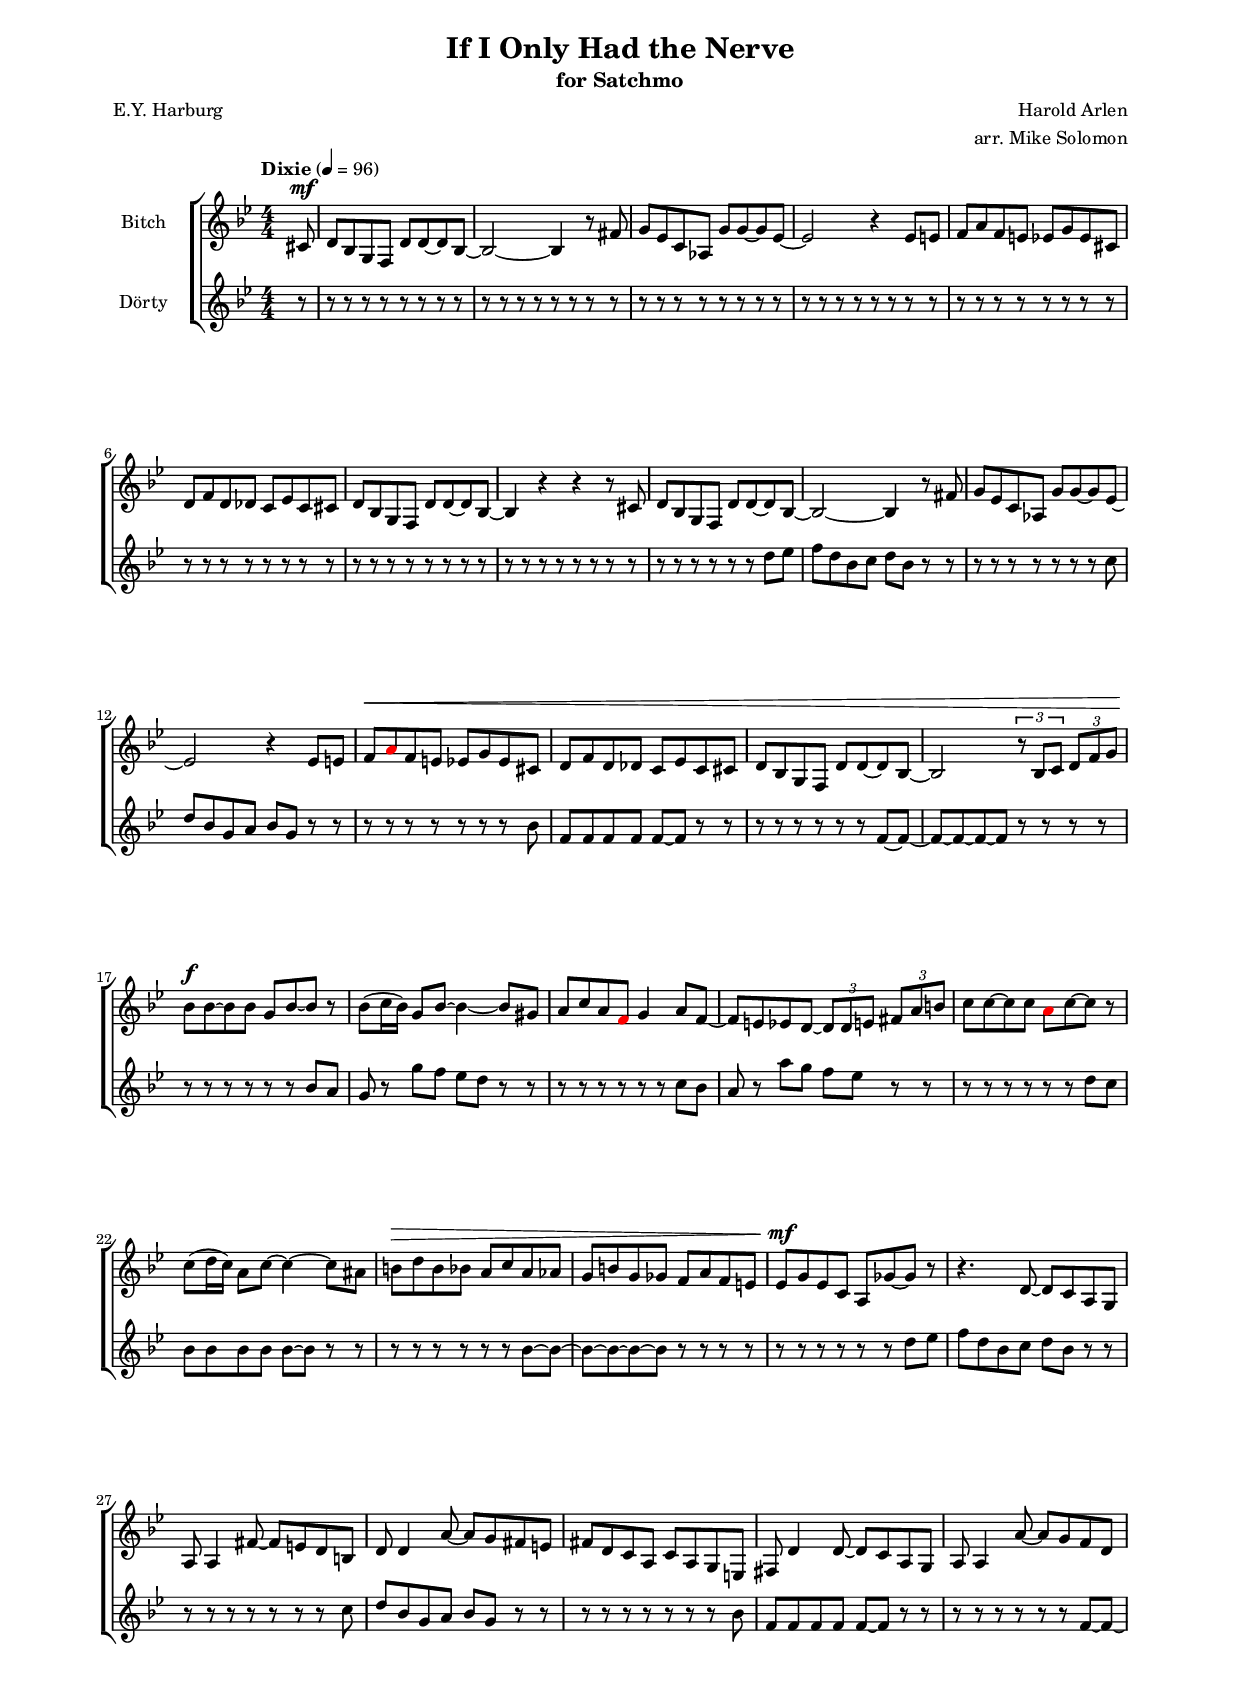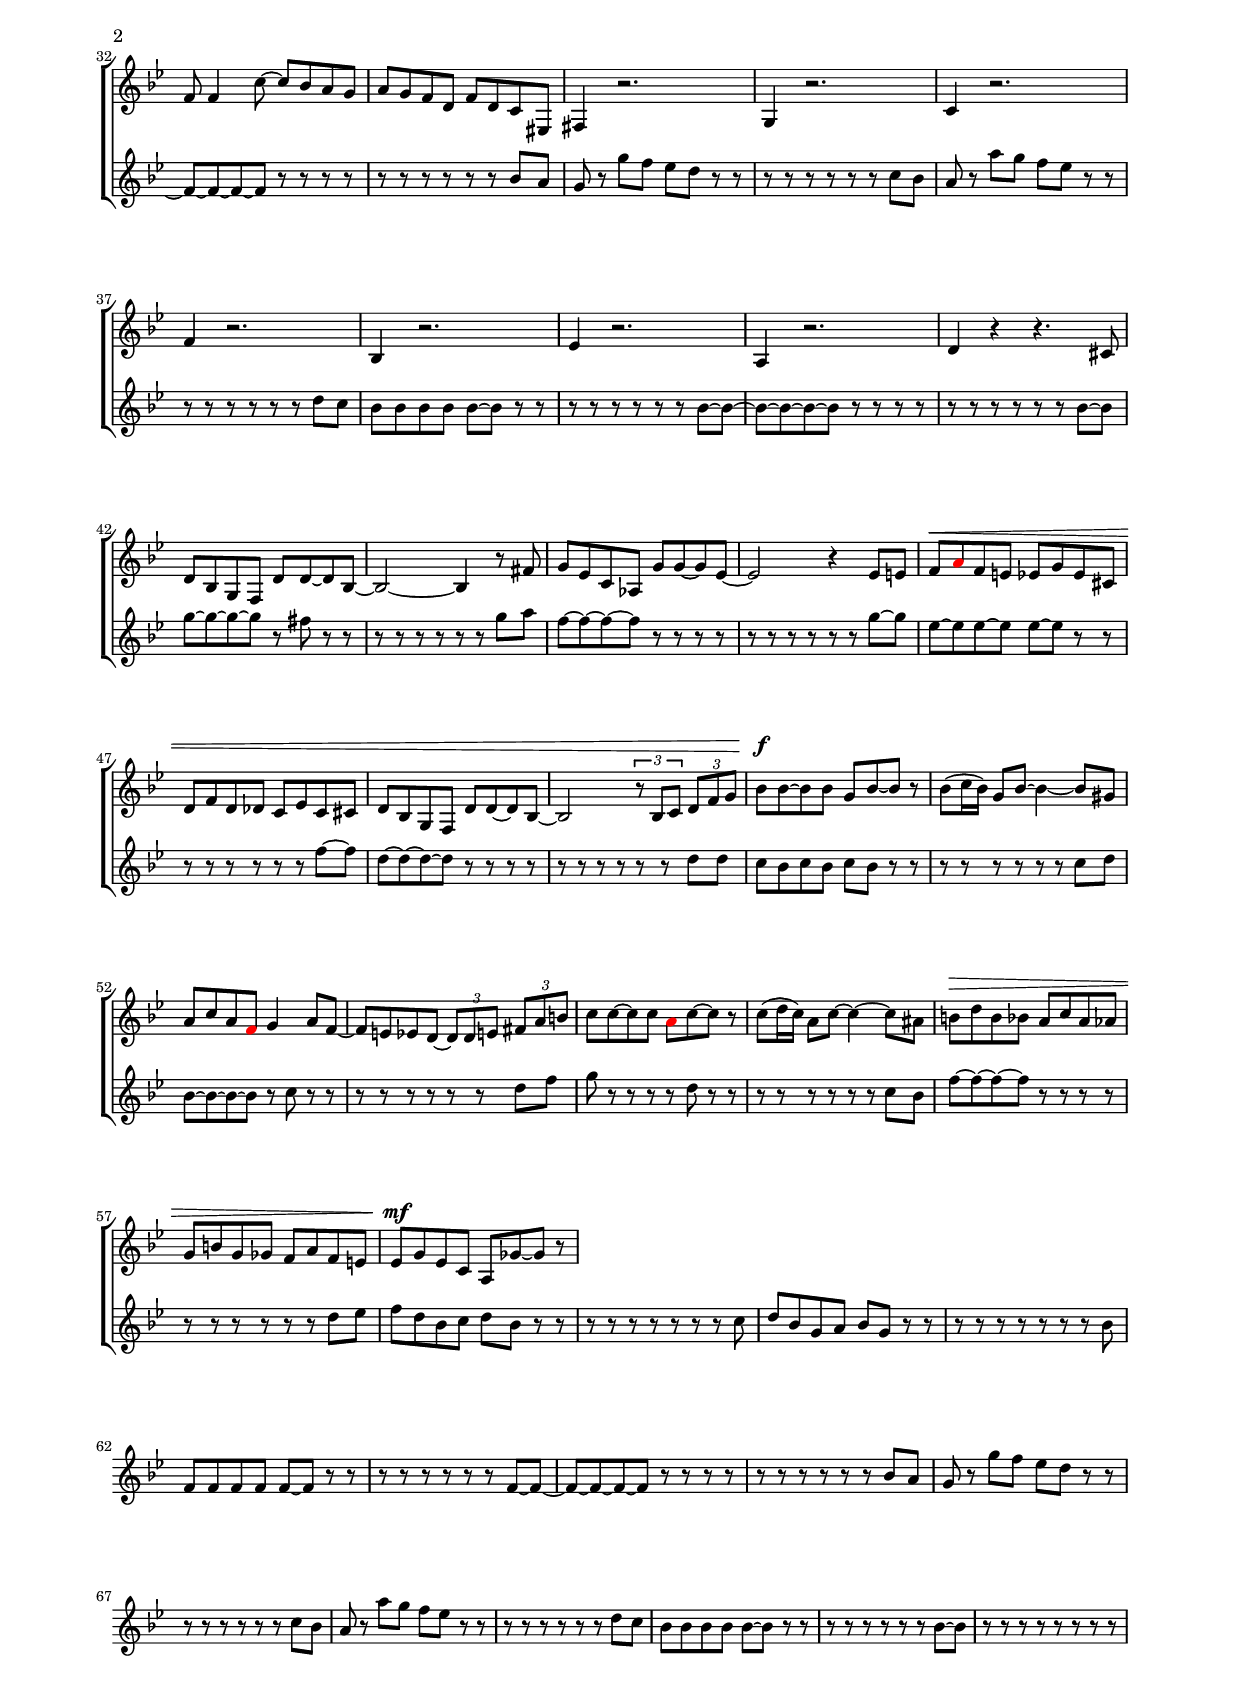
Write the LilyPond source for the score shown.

\version "2.19.0"
\include "defs-devel.ly"

marD = \markup \null
elsD = \markup \null
mikD = \markup \null
rynZ = \markup \null
desD = \markup \null

#(set-global-staff-size 15.87)
autoBeamInstruction = \autoBeamOn

solo = \markup \italic "solo"
psolo = \markup \italic "(solo)"
skat = \markup \italic "sit skat"
shoot = \markup \italic "SYT"

\header {
  title = "If I Only Had the Nerve"
  subtitle = "for Satchmo"
  %title = "Somewhere Over the Rainbow"
  composer = "Harold Arlen"
  poet = "E.Y. Harburg"
  arranger = "arr. Mike Solomon"
  %arranger = "arr. (anon)"
}
\paper {
  #(define fonts
    (set-global-fonts
    #:music "lilyjazz"
    #:brace "lilyjazz"
    #:roman "LilyJAZZText"
    #:sans "LilyJAZZChord"
    #:factor (/ staff-height pt 20)
  ))
  ragged-right = ##f
  left-margin = 0.75\in
  right-margin = 0.75\in
  %top-margin = 0.5\in
  bottom-margin = 0.6\in
  ragged-last-bottom = ##f
  %max-systems-per-page = #2
  %oddHeaderMarkup = "FIRST FULL DRAFT 20.10.14 4:44"
  %evenHeaderMarkup = "FIRST FULL DRAFT 20.10.14 4:44"
}


#(ly:set-option 'point-and-click #f)

#(set-global-staff-size 15.87)

railroad =  {
  \once \override BreathingSign.text = \markup \musicglyph #"scripts.caesura.straight"
  \breathe
}
myred = \once \override NoteHead #'color = #red

php = \once \override Hairpin.stencil = #(parenthesize-callback ly:hairpin::print)

\paper {
  footnote-separator-markup = \markup { \column { " "\override #`(span-factor . 1/5) { \draw-hline } }}
  footnote-padding = 1\mm
  top-system-spacing = #'((basic-distance . 1) (minimum-distance . 0) (padding . 1) (stretchability . 40))
  bottom-system-spacing = #'((basic-distance . 1) (minimum-distance . 0) (padding . 1) (stretchability . 50))
  ragged-right = ##f
}

prefatoryMatter = {
  \key bes \major
  \autoBeamInstruction
  \time 4/4
}

scorePrefatoryMatter = {
  \prefatoryMatter
  \partial 8
}

midiPrefatoryMatter = {
  \prefatoryMatter
  \partial 8
}

theme = \relative c {
  cis8-\tag #'first \mf |
  d8 bes8 g8 f8 d'8 d8 ~ d8 bes8 ~ |
  bes2 ~ bes4 r8 fis'8 |
  g8 ees8 c8 aes8 g'8 g8 ~ g8 ees8 ~ |
  ees2 r4 ees8 e8 |
  f8-\tag #'second \< \tag #'second { \rred } a8 f8 e8 ees8 g8 ees8 cis8 |
  d8 f8 d8 des8 c8 ees8 c8 cis8 |
  d8 bes8 g8 f8 d'8 d8 ~ d8 bes8 ~ |
  \tag #'first { bes4 }
  \tag #'second { bes2 }
}

marks = {
  \tempo "Dixie" 4=96
  \time 4/4
  \partial 8 s8
  \repeat unfold 25 { s1 }
}

soprano = \transpose c c {
  \transpose c c' \removeWithTag #'second \theme
  r4 r4 r8
  \transpose c c' \removeWithTag #'first \theme
  \relative c' {
    \times 2/3 { r8 bes c } \times 2/3 { d f g } |
    bes8\f bes8 ~ bes8 bes8 g8 bes8 ~ bes8 r8 |
    bes8 ( c16 bes ) g8 bes8 ~ bes4 ~ bes8 gis8 |
    a8 c8 a8 \rred f8 g4 a8 f8 ~ |
    f8 e8 ees8 d8 ~ \times 2/3 { d d e } \times 2/3 { fis a b } |
    c8 c8 ~ c8 c8 \rred a8 c8 ~ c8 r8 |
    c8 ( d16 c ) a8 c8 ~ c4 ~ c8 ais8 |
    b8\> d8 b8 bes8 a8 c8 a8 aes8 |
    g8 b8 g8 ges8 f8 a8 f8 e8 |
    ees8\mf g8 ees8 c8 a8 ges'8 ~ ges8 r8 |
    r4. d8 ~ d c a g |
    a a4 fis'8 ~ fis e d b |
    d d4 a'8 ~ a g fis e |
    fis d c a c a g e |
    fis d'4 d8 ~ d c a g |
    a a4 a'8 ~ a g f d |
    f f4 c'8 ~ c bes a g |
    a g f d f d c eis, |
    fis4 r2. |
    g4 r2. |
    c4 r2. |
    f4 r2. |
    bes,4 r2. |
    ees4 r2. |
    a,4 r2. |
    d4 r4 r4. 
  }
  \transpose c c' \removeWithTag #'first \theme
  \relative c' {
      \times 2/3 { r8 bes c } \times 2/3 { d f g } |
      bes8\f bes8 ~ bes8 bes8 g8 bes8 ~ bes8 r8 |
      bes8 ( c16 bes ) g8 bes8 ~ bes4 ~ bes8 gis8 |
      a8 c8 a8 \rred f8 g4 a8 f8 ~ |
      f8 e8 ees8 d8 ~ \times 2/3 { d d e } \times 2/3 { fis a b } |
      c8 c8 ~ c8 c8 \rred a8 c8 ~ c8 r8 |
      c8 ( d16 c ) a8 c8 ~ c4 ~ c8 ais8 |
      b8\> d8 b8 bes8 a8 c8 a8 aes8 |
      g8 b8 g8 ges8 f8 a8 f8 e8 |
      ees8\mf g8 ees8 c8 a8 ges'8 ~ ges8 r8 |
  }
}

sopranoWords = \lyricmode {
}

test = {
  \transpose g g { r8 r8 r8 r8 r8 r8 r8 r8 r8 r8 r8 r8 r8 r8 r8 r8 r8 r8 r8 r8 r8 r8 r8 r8 r8 r8 r8 r8 r8 r8 r8 r8 r8 r8 r8 r8 r8 r8 r8 r8 r8 r8 r8 r8 r8 r8 r8 r8 r8 r8 r8 r8 r8 r8 r8 r8 r8 r8 r8 r8 r8 r8 r8 r8 r8 r8 r8 r8 r8 r8 r8 d''8 ees''8 f''8 d''8 bes'8 c''8 d''8 bes'8 r8 r8 r8 r8 r8 r8 r8 r8 r8 c''8 d''8 bes'8 g'8 a'8 bes'8 g'8 r8 r8 r8 r8 r8 r8 r8 r8 r8 bes'8 f'8 f'8 f'8 f'8 f'8 ~ f'8 r8 r8 r8 r8 r8 r8 r8 r8 f'8 ~ f'8 ~ f'8 ~ f'8 ~ f'8 ~ f'8 r8 r8 r8 r8 r8 r8 r8 r8 r8 r8 bes'8 a'8 g'8 r8 g''8 f''8 ees''8 d''8 r8 r8 r8 r8 r8 r8 r8 r8 c''8 bes'8 a'8 r8 a''8 g''8 f''8 ees''8 r8 r8 r8 r8 r8 r8 r8 r8 d''8 c''8 bes'8 bes'8 bes'8 bes'8 bes'8 ~ bes'8 r8 r8 r8 r8 r8 r8 r8 r8 bes'8 ~ bes'8 ~ bes'8 ~ bes'8 ~ bes'8 ~ bes'8 r8 r8 r8 r8 r8 r8 r8 r8 r8 r8 d''8 ees''8 f''8 d''8 bes'8 c''8 d''8 bes'8 r8 r8 r8 r8 r8 r8 r8 r8 r8 c''8 d''8 bes'8 g'8 a'8 bes'8 g'8 r8 r8 r8 r8 r8 r8 r8 r8 r8 bes'8 f'8 f'8 f'8 f'8 f'8 ~ f'8 r8 r8 r8 r8 r8 r8 r8 r8 f'8 ~ f'8 ~ f'8 ~ f'8 ~ f'8 ~ f'8 r8 r8 r8 r8 r8 r8 r8 r8 r8 r8 bes'8 a'8 g'8 r8 g''8 f''8 ees''8 d''8 r8 r8 r8 r8 r8 r8 r8 r8 c''8 bes'8 a'8 r8 a''8 g''8 f''8 ees''8 r8 r8 r8 r8 r8 r8 r8 r8 d''8 c''8 bes'8 bes'8 bes'8 bes'8 bes'8 ~ bes'8 r8 r8 r8 r8 r8 r8 r8 r8 bes'8 ~ bes'8 ~ bes'8 ~ bes'8 ~ bes'8 ~ bes'8 r8 r8 r8 r8 r8 r8 r8 r8 r8 r8 bes'8 ~ bes'8 g''8 ~ g''8 ~ g''8 ~ g''8 r8 fis''8 r8 r8 r8 r8 r8 r8 r8 r8 g''8 a''8 f''8 ~ f''8 ~ f''8 ~ f''8 r8 r8 r8 r8 r8 r8 r8 r8 r8 r8 g''8 ~ g''8 ees''8 ~ ees''8 ees''8 ~ ees''8 ees''8 ~ ees''8 r8 r8 r8 r8 r8 r8 r8 r8 f''8 ~ f''8 d''8 ~ d''8 ~ d''8 ~ d''8 r8 r8 r8 r8 r8 r8 r8 r8 r8 r8 d''8 d''8 c''8 bes'8 c''8 bes'8 c''8 bes'8 r8 r8 r8 r8 r8 r8 r8 r8 c''8 d''8 bes'8 ~ bes'8 ~ bes'8 ~ bes'8 r8 c''8 r8 r8 r8 r8 r8 r8 r8 r8 d''8 f''8 g''8 r8 r8 r8 r8 d''8 r8 r8 r8 r8 r8 r8 r8 r8 c''8 bes'8 f''8 ~ f''8 ~ f''8 ~ f''8 r8 r8 r8 r8 r8 r8 r8 r8 r8 r8 d''8 ees''8 f''8 d''8 bes'8 c''8 d''8 bes'8 r8 r8 r8 r8 r8 r8 r8 r8 r8 c''8 d''8 bes'8 g'8 a'8 bes'8 g'8 r8 r8 r8 r8 r8 r8 r8 r8 r8 bes'8 f'8 f'8 f'8 f'8 f'8 ~ f'8 r8 r8 r8 r8 r8 r8 r8 r8 f'8 ~ f'8 ~ f'8 ~ f'8 ~ f'8 ~ f'8 r8 r8 r8 r8 r8 r8 r8 r8 r8 r8 bes'8 a'8 g'8 r8 g''8 f''8 ees''8 d''8 r8 r8 r8 r8 r8 r8 r8 r8 c''8 bes'8 a'8 r8 a''8 g''8 f''8 ees''8 r8 r8 r8 r8 r8 r8 r8 r8 d''8 c''8 bes'8 bes'8 bes'8 bes'8 bes'8 ~ bes'8 r8 r8 r8 r8 r8 r8 r8 r8 bes'8 ~ bes'8 r8 r8 r8 r8 r8 r8 r8 r8 }
}


\score {
  \new ChoirStaff <<
    \new Staff \with { instrumentName = \bitchName %shortInstrumentName = #"M."
} <<
      \new Voice = "soprano" { << { \numericTimeSignature
	\scorePrefatoryMatter
        \soprano
      } {
	\scorePrefatoryMatter
        \marks
      } >> }
      \new Lyrics \lyricsto "soprano" {
        \sopranoWords
      }
    >>
    \new Staff \with { instrumentName = \dortyName %shortInstrumentName = #"E."
} <<
      \new Voice = "mezzo" { \numericTimeSignature
	\scorePrefatoryMatter
        \test
      }
    >>
  >>
  \layout {
    \context {
      \Voice
      \override TextScript #'layer = #6
      \override NoteHead #'layer = #7
      \override Glissando #'breakable = ##t
      \override TupletNumber #'breakable = ##t
      \override TupletBracket #'breakable = ##t
      \override DynamicLineSpanner.direction = #UP
      \remove "Forbid_line_break_engraver"
    }
    \context {
      \Staff
      %\consists "Metronome_mark_engraver"
      \override TimeSignature #'style = #'numbered
      \override StaffSymbol #'layer = #4
      \override TimeSignature #'layer = #3
      \override TimeSignature #'whiteout = ##t
    }
    \context {
      \Lyrics
      %\override LyricText #'whiteout = ##t
      \override LyricText #'layer = #6
    }
    \context {
      \Score
      %\remove "Metronome_mark_engraver"
      \override NonMusicalPaperColumn #'allow-loose-spacing = ##f
    }
  }
}
